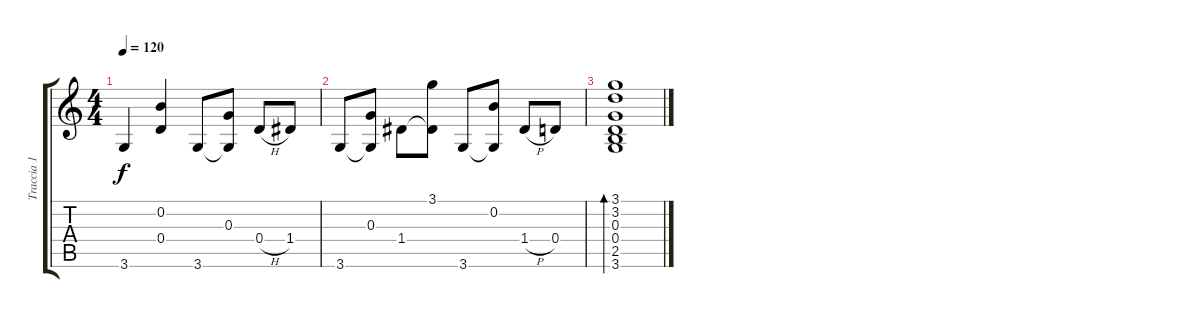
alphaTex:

\track ("Traccia 1" "Traccia 1") {instrument acousticguitarnylon}
\staff {score tabs}
\tuning (E4 B3 G3 D3 A2 E2) {hide}
\ts (4 4)
\tempo 120
\clef g2
\ks c
3.6.4{dy f} (0.2 0.4).4 3.6.8 (0.3 3.6{t}).8 0.4{h}.8 1.4.8 |
3.6.8 (0.3 3.6{t}).8 1.4.8 (3.1 1.4{t}).8 3.6.8 (0.2 3.6{t}).8 1.4{h}.8 0.4.8 |
(3.1 3.2 0.3 0.4 2.5 3.6).1{bd 480}
